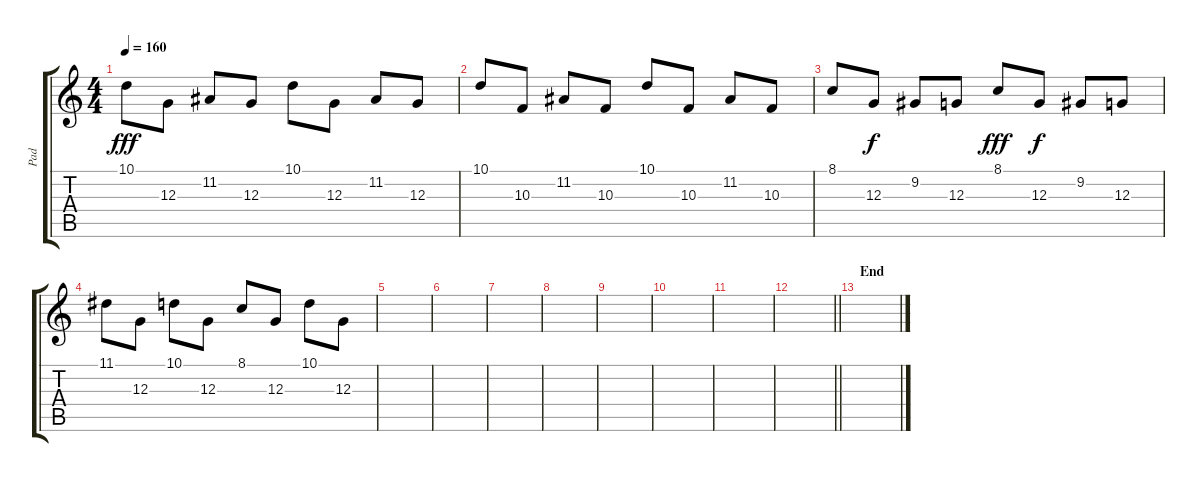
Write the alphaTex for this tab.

\track ("Pad" "Pad") {instrument pad2warm}
\staff {score tabs}
\tuning (E4 B3 G3 D3 A2 E2) {hide}
\ts (4 4)
\tempo 160
\clef g2
\ks c
10.1.8{dy fff} 12.3.8 11.2.8 12.3.8 10.1.8 12.3.8 11.2.8 12.3.8 |
10.1.8 10.3.8 11.2.8 10.3.8 10.1.8 10.3.8 11.2.8 10.3.8 |
8.1.8 12.3.8{dy f} 9.2.8 12.3.8 8.1.8{dy fff} 12.3.8{dy f} 9.2.8 12.3.8 |
11.1.8 12.3.8 10.1.8 12.3.8 8.1.8 12.3.8 10.1.8 12.3.8 |
|
|
|
|
|
|
|
\barLineRight lightlight
|
\section ("" "End")
